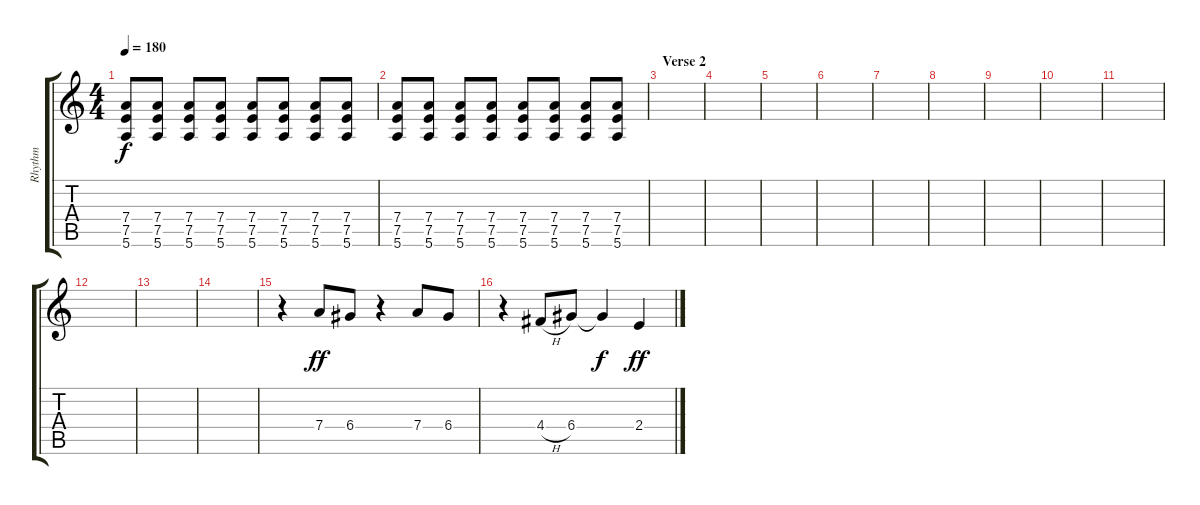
\track ("Rhythm" "Rhythm") {instrument overdrivenguitar}
\staff {score tabs}
\tuning (E4 B3 G3 D3 A2 E2) {hide}
\ts (4 4)
\tempo 180
\clef g2
\ks c
(7.4 7.5 5.6).8{dy f} (7.4 7.5 5.6).8 (7.4 7.5 5.6).8 (7.4 7.5 5.6).8 (7.4 7.5 5.6).8 (7.4 7.5 5.6).8 (7.4 7.5 5.6).8 (7.4 7.5 5.6).8 |
(7.4 7.5 5.6).8 (7.4 7.5 5.6).8 (7.4 7.5 5.6).8 (7.4 7.5 5.6).8 (7.4 7.5 5.6).8 (7.4 7.5 5.6).8 (7.4 7.5 5.6).8 (7.4 7.5 5.6).8 |
\section ("" "Verse 2")
|
|
|
|
|
|
|
|
|
|
|
|
r.4 7.4.8{dy ff} 6.4.8 r.4 7.4.8 6.4.8 |
r.4 4.4{h}.8 6.4.8 6.4{t}.4{dy f} 2.4.4{dy ff}
